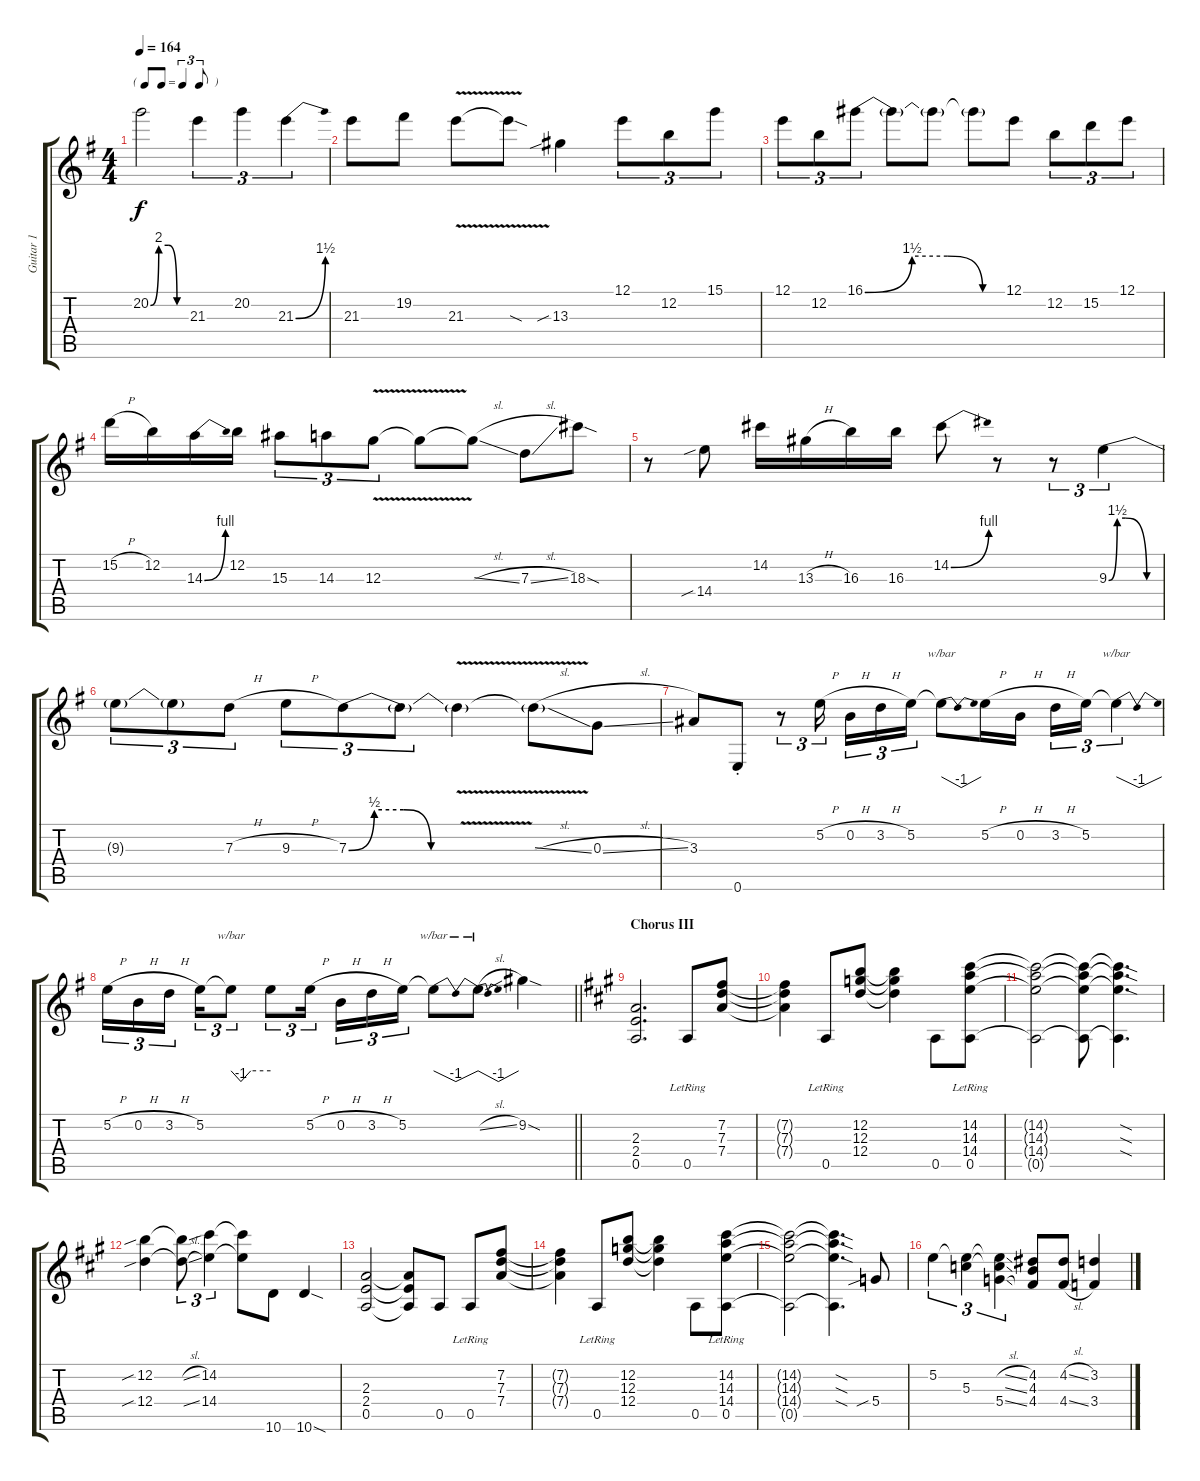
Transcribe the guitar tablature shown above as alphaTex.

\track ("Guitar 1" "Guitar 1") {instrument distortionguitar}
\staff {score tabs}
\tuning (E4 B3 G3 D3 A2 E2) {hide}
\ts (4 4)
\tf triplet8th
\tempo 164
\clef g2
\ks g
20.2{be (custom 0 0 14 8 30 8 45 0 60 0)}.2{dy f} 21.3.4{tu (3 2)} 20.2.4{tu (3 2)} 21.3{be (bend 0 0 60 6)}.4{tu (3 2)} |
21.3.8 19.2.8 21.3{v}.8 21.3{sod t}.8 13.3{sib}.4 12.1.8{tu (3 2)} 12.2.8{tu (3 2)} 15.1.8{tu (3 2)} |
12.1.8{tu (3 2)} 12.2.8{tu (3 2)} 16.1{be (custom 0 0 20 6 35 6 50 0 60 0)}.8{tu (3 2)} 16.1{t}.8 16.1{t}.8 16.1{t}.8 12.1.8 12.2.8{tu (3 2)} 15.2.8{tu (3 2)} 12.1.8{tu (3 2)} |
15.2{h}.16 12.2.16 14.3{be (bend 0 0 60 4)}.16 12.2.16 15.3.8{tu (3 2)} 14.3.8{tu (3 2)} 12.3{v}.8{tu (3 2)} 12.3{t}.8 12.3{sl t}.8 7.3{sl}.8 18.3{sod}.8 |
r.8 14.4{sib}.8 14.2.16 13.3{h}.16 16.3.16 16.3.16 14.2{be (bend 0 0 60 4)}.8 r.8 r.8{tu (3 2)} 9.3{be (custom 0 0 10 6 20 6 45 0 60 0)}.4{tu (3 2)} |
9.3{t}.8{tu (3 2)} 9.3{t}.8{tu (3 2)} 7.3{h}.8{tu (3 2)} 9.3{h}.8{tu (3 2)} 7.3{be (custom 0 0 14 2 30 2 45 0 60 0)}.8{tu (3 2)} 7.3{t}.8{tu (3 2)} 7.3{v t}.4 7.3{sl t}.8 0.3{sl}.8 |
3.3.8 0.6{st}.8 r.8{tu (3 2)} 5.2{h}.16{tu (3 2) beam splitsecondary} 0.2{h}.16{tu (3 2)} 3.2{h}.16{tu (3 2)} 5.2.16{tu (3 2)} 5.2{t}.8{tbe (dip default 0 0 30 -4 60 0)} 5.2{h}.16 0.2{h}.16 3.2{h}.16{tu (3 2)} 5.2.16{tu (3 2)} 5.2{t}.4{tu (3 2) tbe (dip default 0 0 30 -4 60 0)} |
\barLineRight lightlight
5.2{h}.16{tu (3 2)} 0.2{h}.16{tu (3 2)} 3.2{h}.16{tu (3 2) beam splitsecondary} 5.2.16{tu (3 2)} 5.2{t}.8{tu (3 2) tbe (custom default 0 0 15 -4 30 0 60 0)} 5.2{t}.8{tu (3 2)} 5.2{h}.16{tu (3 2) beam splitsecondary} 0.2{h}.16{tu (3 2)} 3.2{h}.16{tu (3 2)} 5.2.16{tu (3 2)} 5.2{t}.8{tbe (dip default 0 0 30 -4 60 0)} 5.2{sl t}.8{tbe (dip default 0 0 30 -4 60 0)} 9.2{sod}.4 |
\section ("" "Chorus III")
\ks a
(2.3 2.4 0.5).2{d} 0.5{lr}.8 (7.2 7.3 7.4).8 |
(7.2{t} 7.3{t} 7.4{t}).4 0.5{lr}.8 (12.2 12.3 12.4).8 (12.2{t} 12.3{t} 12.4{t}).4 0.5.8 (14.2 14.3 14.4 0.5{lr}).8 |
(14.2{t} 14.3{t} 14.4{t} 0.5{t}).2 (14.2{t} 14.3{t} 14.4{t} 0.5{t}).8 (14.2{sod t} 14.3{sod t} 14.4{sod t} 0.5{t}).4{d} |
(12.2{sib} 12.4{sib}).4 (12.2{sl t} 12.4{sl t}).8{tu (3 2)} (14.2 14.4).4{tu (3 2)} (14.2{t} 14.4{t}).8 10.6.8 10.6{sod}.4 |
(2.3 2.4 0.5).2 (2.3{t} 2.4{t} 0.5{t}).8 0.5.8 0.5{lr}.8 (7.2 7.3 7.4).8 |
(7.2{t} 7.3{t} 7.4{t}).4 0.5{lr}.8 (12.2 12.3 12.4).8 (12.2{t} 12.3{t} 12.4{t}).4 0.5.8 (14.2 14.3 14.4 0.5{lr}).8 |
(14.2{t} 14.3{t} 14.4{t} 0.5{t}).2 (14.2{sod t} 14.3{sod t} 14.4{sod t} 0.5{t}).4{d} 5.4{sib}.8 |
5.2.4{tu (3 2)} (5.2{t} 5.3).4{tu (3 2)} (5.2{sl t} 5.3{sl t} 5.4{sl}).4{tu (3 2)} (4.2 4.3 4.4).8 (4.2{sl} 4.4{sl}).8 (3.2 3.4).4
